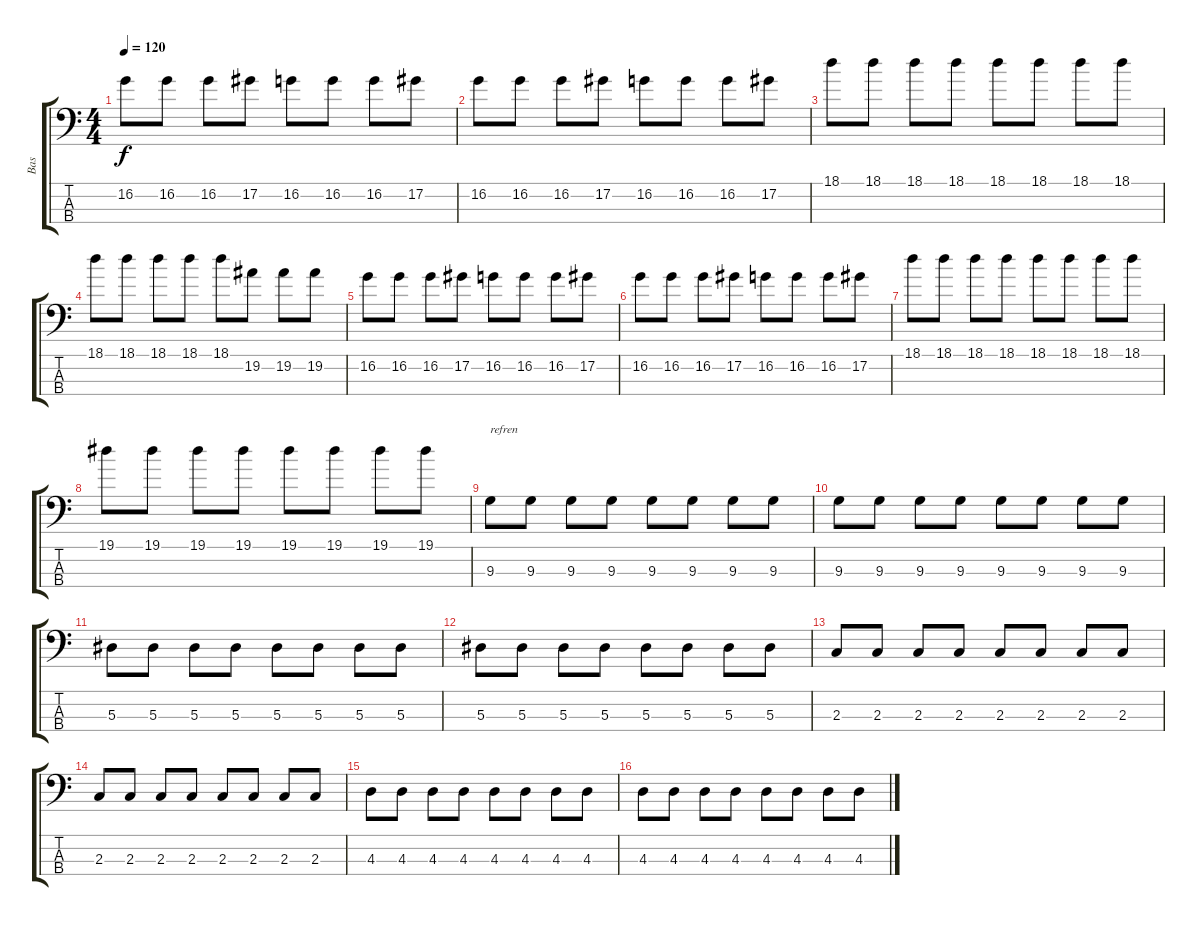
\track ("Bas" "Bas") {instrument electricbasspick}
\staff {score tabs}
\tuning (Ab2 Eb2 Bb1 F1) {hide}
\ts (4 4)
\tempo 120
\clef f4
\ks c
16.2.8{dy f} 16.2.8 16.2.8 17.2.8 16.2.8 16.2.8 16.2.8 17.2.8 |
16.2.8 16.2.8 16.2.8 17.2.8 16.2.8 16.2.8 16.2.8 17.2.8 |
18.1.8 18.1.8 18.1.8 18.1.8 18.1.8 18.1.8 18.1.8 18.1.8 |
18.1.8 18.1.8 18.1.8 18.1.8 18.1.8 19.2.8 19.2.8 19.2.8 |
16.2.8 16.2.8 16.2.8 17.2.8 16.2.8 16.2.8 16.2.8 17.2.8 |
16.2.8 16.2.8 16.2.8 17.2.8 16.2.8 16.2.8 16.2.8 17.2.8 |
18.1.8 18.1.8 18.1.8 18.1.8 18.1.8 18.1.8 18.1.8 18.1.8 |
19.1.8 19.1.8 19.1.8 19.1.8 19.1.8 19.1.8 19.1.8 19.1.8 |
9.3.8{txt "refren"} 9.3.8 9.3.8 9.3.8 9.3.8 9.3.8 9.3.8 9.3.8 |
9.3.8 9.3.8 9.3.8 9.3.8 9.3.8 9.3.8 9.3.8 9.3.8 |
5.3.8 5.3.8 5.3.8 5.3.8 5.3.8 5.3.8 5.3.8 5.3.8 |
5.3.8 5.3.8 5.3.8 5.3.8 5.3.8 5.3.8 5.3.8 5.3.8 |
2.3.8 2.3.8 2.3.8 2.3.8 2.3.8 2.3.8 2.3.8 2.3.8 |
2.3.8 2.3.8 2.3.8 2.3.8 2.3.8 2.3.8 2.3.8 2.3.8 |
4.3.8 4.3.8 4.3.8 4.3.8 4.3.8 4.3.8 4.3.8 4.3.8 |
4.3.8 4.3.8 4.3.8 4.3.8 4.3.8 4.3.8 4.3.8 4.3.8
